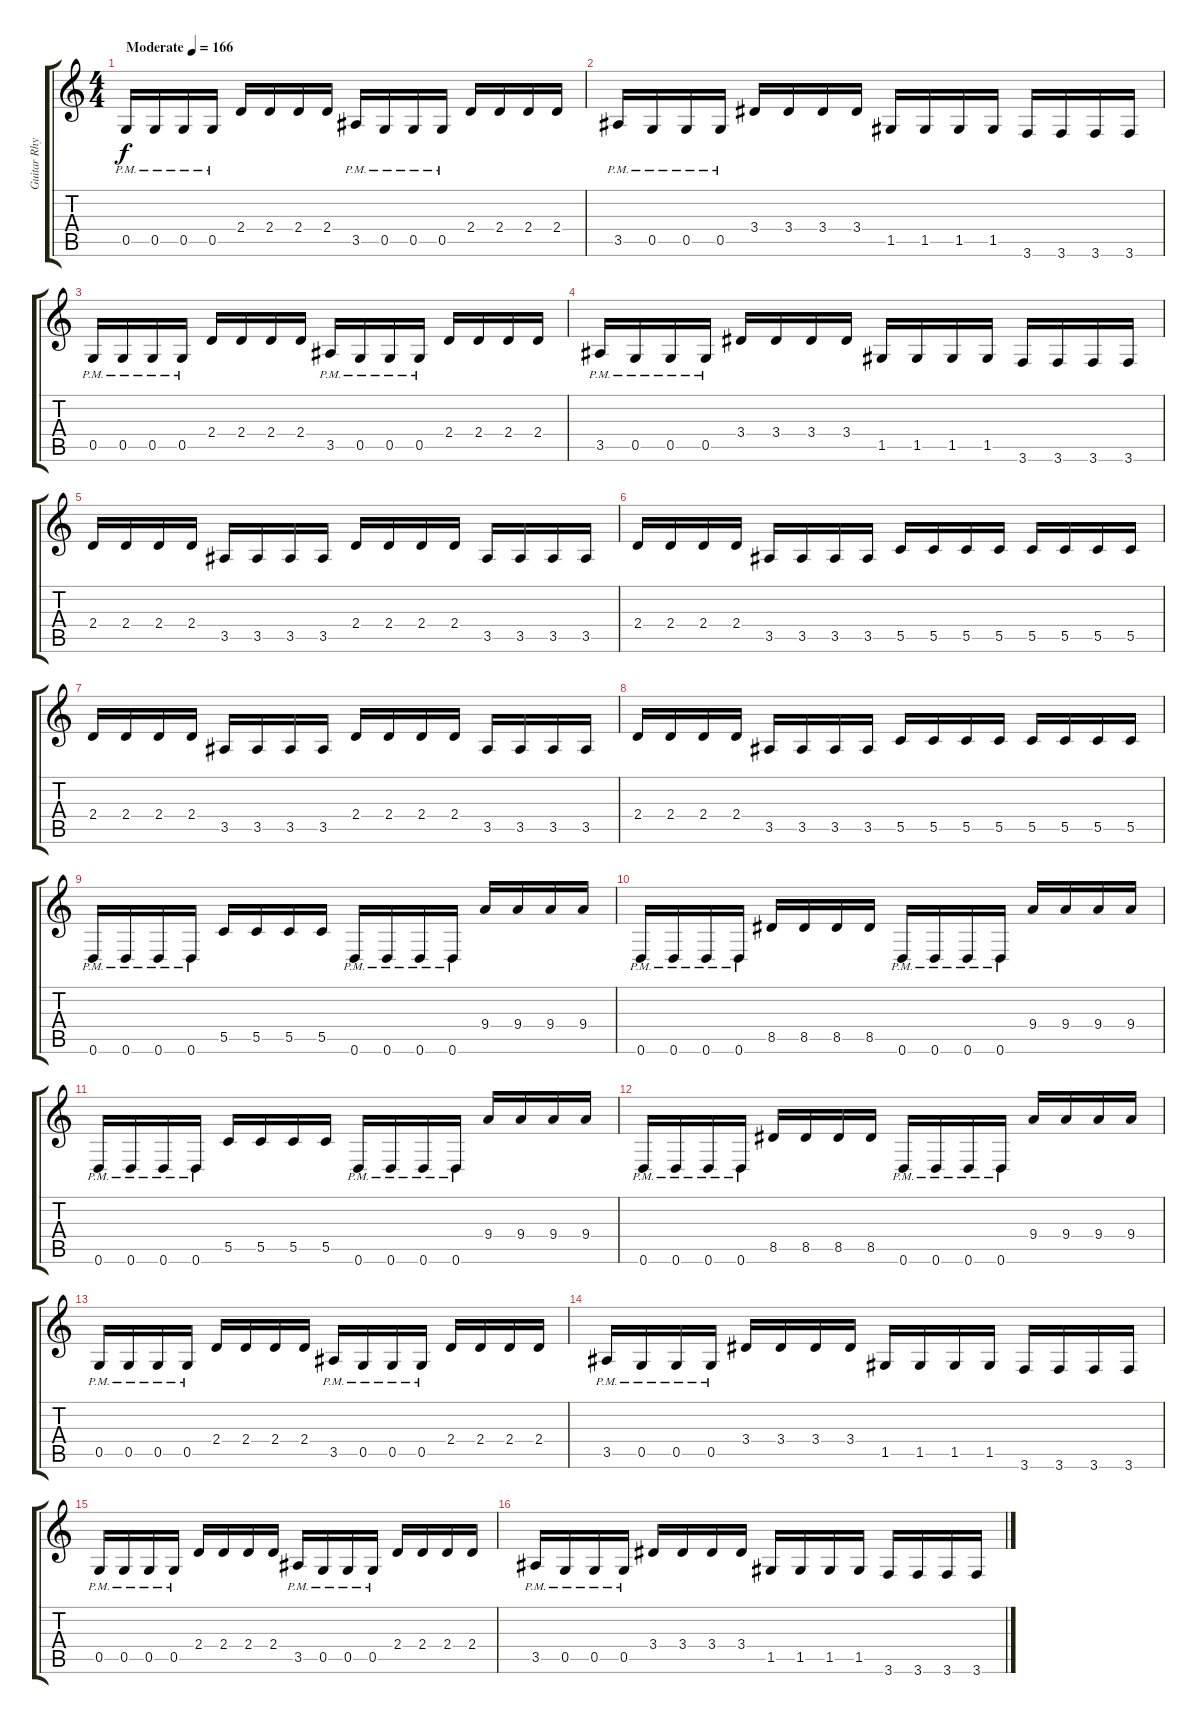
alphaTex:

\track ("Guitar Rhytm" "Guitar Rhy") {instrument overdrivenguitar}
\staff {score tabs}
\tuning (D4 A3 F3 C3 G2 D2) {hide}
\ts (4 4)
\tempo (166 "Moderate")
\clef g2
\ks c
0.5{pm}.16{dy f instrument overdrivenguitar} 0.5{pm}.16 0.5{pm}.16 0.5{pm}.16 2.4.16 2.4.16 2.4.16 2.4.16 3.5{pm}.16 0.5{pm}.16 0.5{pm}.16 0.5{pm}.16 2.4.16 2.4.16 2.4.16 2.4.16 |
3.5{pm}.16 0.5{pm}.16 0.5{pm}.16 0.5{pm}.16 3.4.16 3.4.16 3.4.16 3.4.16 1.5.16 1.5.16 1.5.16 1.5.16 3.6.16 3.6.16 3.6.16 3.6.16 |
0.5{pm}.16 0.5{pm}.16 0.5{pm}.16 0.5{pm}.16 2.4.16 2.4.16 2.4.16 2.4.16 3.5{pm}.16 0.5{pm}.16 0.5{pm}.16 0.5{pm}.16 2.4.16 2.4.16 2.4.16 2.4.16 |
3.5{pm}.16 0.5{pm}.16 0.5{pm}.16 0.5{pm}.16 3.4.16 3.4.16 3.4.16 3.4.16 1.5.16 1.5.16 1.5.16 1.5.16 3.6.16 3.6.16 3.6.16 3.6.16 |
2.4.16 2.4.16 2.4.16 2.4.16 3.5.16 3.5.16 3.5.16 3.5.16 2.4.16 2.4.16 2.4.16 2.4.16 3.5.16 3.5.16 3.5.16 3.5.16 |
2.4.16 2.4.16 2.4.16 2.4.16 3.5.16 3.5.16 3.5.16 3.5.16 5.5.16 5.5.16 5.5.16 5.5.16 5.5.16 5.5.16 5.5.16 5.5.16 |
2.4.16 2.4.16 2.4.16 2.4.16 3.5.16 3.5.16 3.5.16 3.5.16 2.4.16 2.4.16 2.4.16 2.4.16 3.5.16 3.5.16 3.5.16 3.5.16 |
2.4.16 2.4.16 2.4.16 2.4.16 3.5.16 3.5.16 3.5.16 3.5.16 5.5.16 5.5.16 5.5.16 5.5.16 5.5.16 5.5.16 5.5.16 5.5.16 |
0.6{pm}.16 0.6{pm}.16 0.6{pm}.16 0.6{pm}.16 5.5.16 5.5.16 5.5.16 5.5.16 0.6{pm}.16 0.6{pm}.16 0.6{pm}.16 0.6{pm}.16 9.4.16 9.4.16 9.4.16 9.4.16 |
0.6{pm}.16 0.6{pm}.16 0.6{pm}.16 0.6{pm}.16 8.5.16 8.5.16 8.5.16 8.5.16 0.6{pm}.16 0.6{pm}.16 0.6{pm}.16 0.6{pm}.16 9.4.16 9.4.16 9.4.16 9.4.16 |
0.6{pm}.16 0.6{pm}.16 0.6{pm}.16 0.6{pm}.16 5.5.16 5.5.16 5.5.16 5.5.16 0.6{pm}.16 0.6{pm}.16 0.6{pm}.16 0.6{pm}.16 9.4.16 9.4.16 9.4.16 9.4.16 |
0.6{pm}.16 0.6{pm}.16 0.6{pm}.16 0.6{pm}.16 8.5.16 8.5.16 8.5.16 8.5.16 0.6{pm}.16 0.6{pm}.16 0.6{pm}.16 0.6{pm}.16 9.4.16 9.4.16 9.4.16 9.4.16 |
0.5{pm}.16 0.5{pm}.16 0.5{pm}.16 0.5{pm}.16 2.4.16 2.4.16 2.4.16 2.4.16 3.5{pm}.16 0.5{pm}.16 0.5{pm}.16 0.5{pm}.16 2.4.16 2.4.16 2.4.16 2.4.16 |
3.5{pm}.16 0.5{pm}.16 0.5{pm}.16 0.5{pm}.16 3.4.16 3.4.16 3.4.16 3.4.16 1.5.16 1.5.16 1.5.16 1.5.16 3.6.16 3.6.16 3.6.16 3.6.16 |
0.5{pm}.16 0.5{pm}.16 0.5{pm}.16 0.5{pm}.16 2.4.16 2.4.16 2.4.16 2.4.16 3.5{pm}.16 0.5{pm}.16 0.5{pm}.16 0.5{pm}.16 2.4.16 2.4.16 2.4.16 2.4.16 |
3.5{pm}.16 0.5{pm}.16 0.5{pm}.16 0.5{pm}.16 3.4.16 3.4.16 3.4.16 3.4.16 1.5.16 1.5.16 1.5.16 1.5.16 3.6.16 3.6.16 3.6.16 3.6.16
